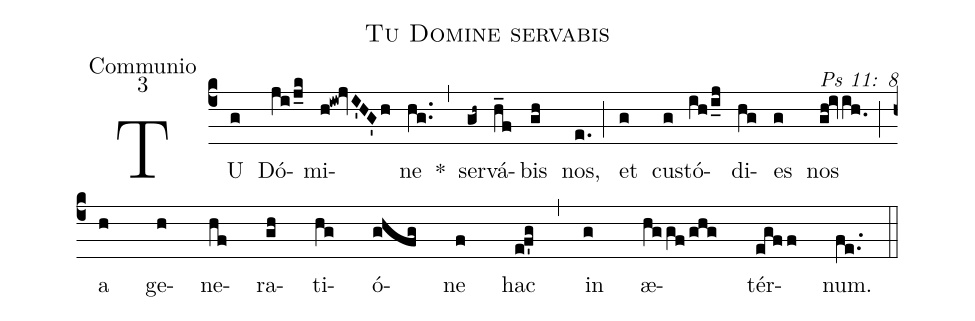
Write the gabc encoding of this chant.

name: Tu Domine servabis;
office-part: Communio;
mode: 3;
commentary: Ps 11: 8;
%%
(c4) TU(g) Dó(ji/j_k)mi(h!iw!jvI'HG'h)ne(hg..) *(,) ser(gh~)vá(h_f)bis(gh) nos,(e.) (;) et(g) cus(g)tó(ih/i_j)di(hg)es(g) nos(gh!ivih.0) (;) a(h) ge(h)ne(hf)ra(gh)ti(hg)ó(ghfg)ne(f) hac(e!f'g) (,) in(g) æ(hggf/ghg)tér(egff)num.(fe..) (::)
(z)
